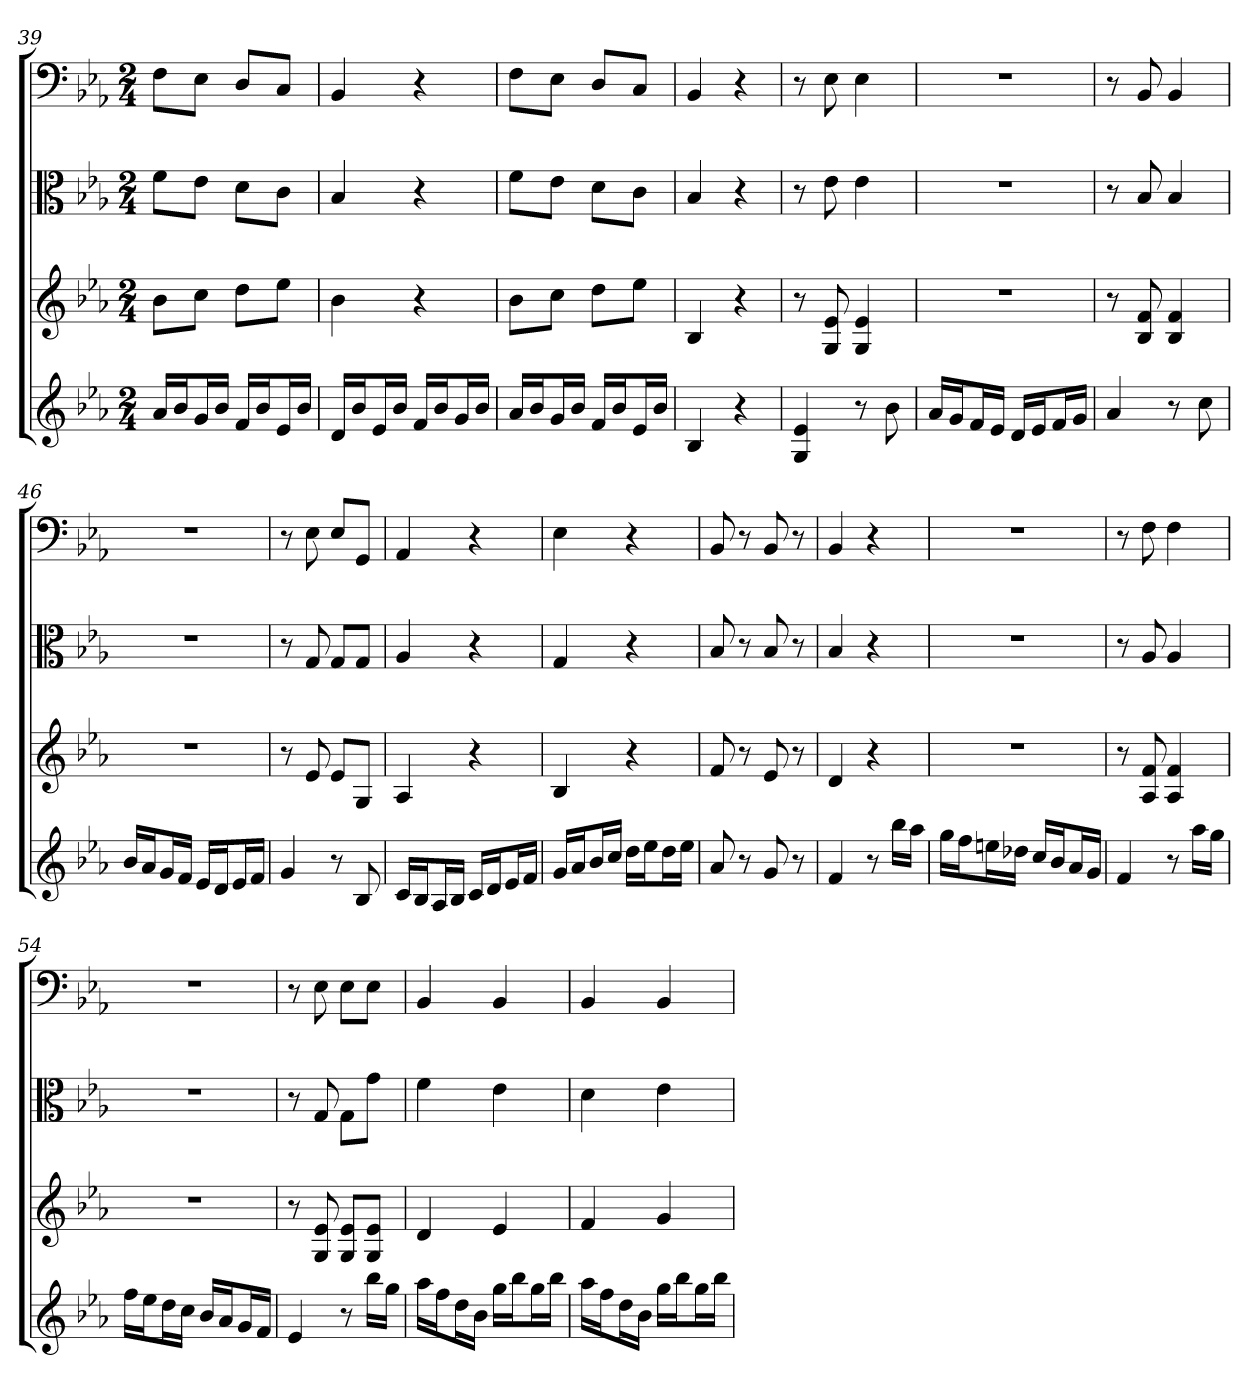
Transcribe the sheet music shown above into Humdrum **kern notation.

**kern	**kern	**kern	**kern
*part4	*part3	*part2	*part1
*staff4	*staff3	*staff2	*staff1
*	*	*clefC3	*clefF4
*k[b-e-a-]	*k[b-e-a-]	*k[b-e-a-]	*k[b-e-a-]
*E-:	*E-:	*E-:	*E-:
*M2/4	*M2/4	*M2/4	*M2/4
=39	=39	=39	=39
16a-LL	8b-L	8f\L	8F\L
16b-J	.	.	.
16gL	8ccJ	8e-\J	8E-\J
16b-JJ	.	.	.
16fLL	8ddL	8d\L	8D/L
16b-J	.	.	.
16e-L	8ee-J	8c\J	8C/J
16b-JJ	.	.	.
=40	=40	=40	=40
16dLL	4b-	4B-	4BB-
16b-J	.	.	.
16e-L	.	.	.
16b-JJ	.	.	.
16fLL	4r	4r	4r
16b-J	.	.	.
16gL	.	.	.
16b-JJ	.	.	.
=41	=41	=41	=41
16a-LL	8b-L	8f\L	8F\L
16b-J	.	.	.
16gL	8ccJ	8e-\J	8E-\J
16b-JJ	.	.	.
16fLL	8ddL	8d\L	8D/L
16b-J	.	.	.
16e-L	8ee-J	8c\J	8C/J
16b-JJ	.	.	.
=42	=42	=42	=42
4B-	4B-	4B-	4BB-
4r	4r	4r	4r
=43	=43	=43	=43
4G 4e-	8r	8r	8r
.	8G 8e-	8e-	8E-
8r	4G 4e-	4e-	4E-
8b-	.	.	.
=44	=44	=44	=44
16a-LL	2r	2r	2r
16gJ	.	.	.
16fL	.	.	.
16e-JJ	.	.	.
16dLL	.	.	.
16e-J	.	.	.
16fL	.	.	.
16gJJ	.	.	.
=45	=45	=45	=45
4a-	8r	8r	8r
.	8B- 8f	8B-	8BB-
8r	4B- 4f	4B-	4BB-
8cc	.	.	.
=46	=46	=46	=46
16b-LL	2r	2r	2r
16a-J	.	.	.
16gL	.	.	.
16fJJ	.	.	.
16e-LL	.	.	.
16dJ	.	.	.
16e-L	.	.	.
16fJJ	.	.	.
=47	=47	=47	=47
4g	8r	8r	8r
.	8e-	8G	8E-
8r	8e-L	8G/L	8E-/L
8B-	8GJ	8G/J	8GG/J
=48	=48	=48	=48
16cLL	4A-	4A-	4AA-
16B-J	.	.	.
16A-L	.	.	.
16B-JJ	.	.	.
16cLL	4r	4r	4r
16dJ	.	.	.
16e-L	.	.	.
16fJJ	.	.	.
=49	=49	=49	=49
16gLL	4B-	4G	4E-
16a-J	.	.	.
16b-L	.	.	.
16ccJJ	.	.	.
16ddLL	4r	4r	4r
16ee-J	.	.	.
16ddL	.	.	.
16ee-JJ	.	.	.
=50	=50	=50	=50
8a-	8f	8B-	8BB-
8r	8r	8r	8r
8g	8e-	8B-	8BB-
8r	8r	8r	8r
=51	=51	=51	=51
4f	4d	4B-	4BB-
8r	4r	4r	4r
16bb-LL	.	.	.
16aa-JJ	.	.	.
=52	=52	=52	=52
16ggLL	2r	2r	2r
16ffJ	.	.	.
16eenL	.	.	.
16dd-XJJ	.	.	.
16ccLL	.	.	.
16b-J	.	.	.
16a-L	.	.	.
16gJJ	.	.	.
=53	=53	=53	=53
4f	8r	8r	8r
.	8A- 8f	8A-	8F
8r	4A- 4f	4A-	4F
16aa-LL	.	.	.
16ggJJ	.	.	.
=54	=54	=54	=54
16ffLL	2r	2r	2r
16ee-J	.	.	.
16ddL	.	.	.
16ccJJ	.	.	.
16b-LL	.	.	.
16a-J	.	.	.
16gL	.	.	.
16fJJ	.	.	.
=55	=55	=55	=55
4e-	8r	8r	8r
.	8G 8e-	8G	8E-
8r	8G 8e-L	8G\L	8E-\L
16bb-LL	8G 8e-J	8g\J	8E-\J
16ggJJ	.	.	.
=56	=56	=56	=56
16aa-LL	4d	4f	4BB-
16ffJ	.	.	.
16ddL	.	.	.
16b-JJ	.	.	.
16ggLL	4e-	4e-	4BB-
16bb-J	.	.	.
16ggL	.	.	.
16bb-JJ	.	.	.
=57	=57	=57	=57
16aa-LL	4f	4d	4BB-
16ffJ	.	.	.
16ddL	.	.	.
16b-JJ	.	.	.
16ggLL	4g	4e-	4BB-
16bb-J	.	.	.
16ggL	.	.	.
16bb-JJ	.	.	.
=	=	=	=
*-	*-	*-	*-
